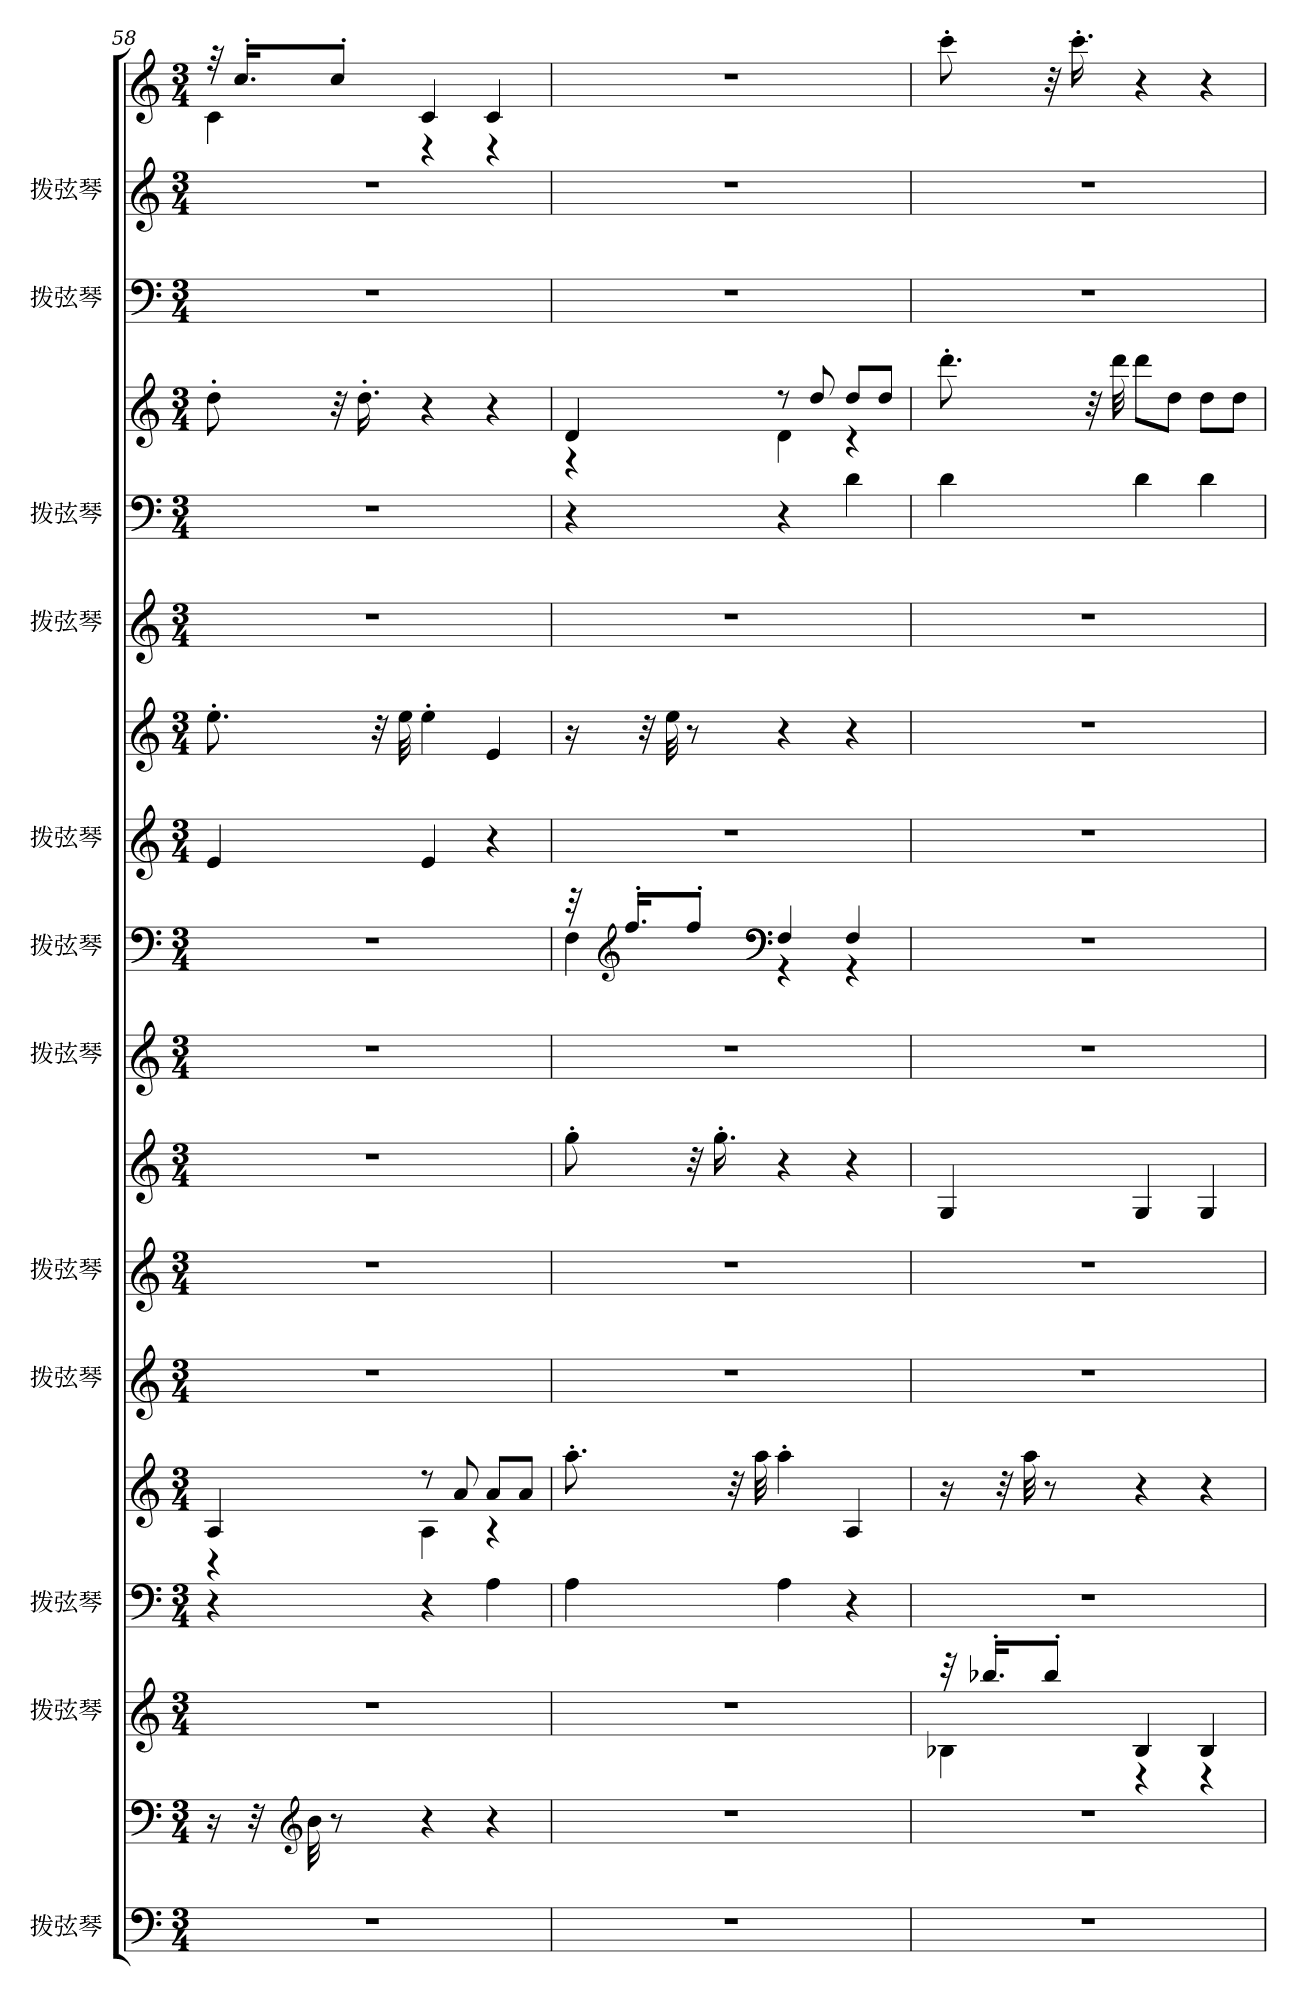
**kern	**kern	**kern	**kern	**kern	**kern	**kern	**kern	**kern	**kern	**kern	**kern	**kern	**kern	**kern	**kern	**kern	**kern
*part12	*part12	*part11	*part10	*part10	*part9	*part8	*part8	*part7	*part6	*part5	*part5	*part4	*part3	*part3	*part2	*part1	*part1
*staff18	*staff17	*staff16	*staff15	*staff14	*staff13	*staff12	*staff11	*staff10	*staff9	*staff8	*staff7	*staff6	*staff5	*staff4	*staff3	*staff2	*staff1
*I"拨弦琴	*	*I"拨弦琴	*I"拨弦琴	*	*I"拨弦琴	*I"拨弦琴	*	*I"拨弦琴	*I"拨弦琴	*I"拨弦琴	*	*I"拨弦琴	*I"拨弦琴	*	*I"拨弦琴	*I"拨弦琴	*
!!LO:PB:g=z
*clefF4	*clefF4	*clefG2	*clefF4	*clefG2	*clefG2	*clefG2	*clefG2	*clefG2	*clefF4	*clefG2	*clefG2	*clefG2	*clefF4	*clefG2	*clefF4	*clefG2	*clefG2
*k[]	*k[]	*k[]	*k[]	*k[]	*k[]	*k[]	*k[]	*k[]	*k[]	*k[]	*k[]	*k[]	*k[]	*k[]	*k[]	*k[]	*k[]
*M3/4	*M3/4	*M3/4	*M3/4	*M3/4	*M3/4	*M3/4	*M3/4	*M3/4	*M3/4	*M3/4	*M3/4	*M3/4	*M3/4	*M3/4	*M3/4	*M3/4	*M3/4
=58	=58	=58	=58	=58	=58	=58	=58	=58	=58	=58	=58	=58	=58	=58	=58	=58	=58
*	*	*	*	*^	*	*	*	*	*	*	*	*	*	*	*	*	*^
2.r	16r	2.r	4r	4A/	4r	2.r	2.r	2.r	2.r	2.r	4e/	8.ee'\	2.r	2.r	8dd'\	2.r	2.r	32r	4c\
.	.	.	.	.	.	.	.	.	.	.	.	.	.	.	.	.	.	16.cc'/KL	.
.	32r	.	.	.	.	.	.	.	.	.	.	.	.	.	.	.	.	.	.
*	*clefG2	*	*	*	*	*	*	*	*	*	*	*	*	*	*	*	*	*	*
.	32b\	.	.	.	.	.	.	.	.	.	.	.	.	.	.	.	.	.	.
.	8r	.	.	.	.	.	.	.	.	.	.	.	.	.	32r	.	.	8cc'/J	.
.	.	.	.	.	.	.	.	.	.	.	.	.	.	.	16.dd'\	.	.	.	.
.	.	.	.	.	.	.	.	.	.	.	.	32r	.	.	.	.	.	.	.
.	.	.	.	.	.	.	.	.	.	.	.	32ee\	.	.	.	.	.	.	.
.	4r	.	4r	8r	4A\	.	.	.	.	.	4e/	4ee'\	.	.	4r	.	.	4c/	4r
.	.	.	.	8a/	.	.	.	.	.	.	.	.	.	.	.	.	.	.	.
.	4r	.	4A\	8a/L	4r	.	.	.	.	.	4r	4e/	.	.	4r	.	.	4c/	4r
.	.	.	.	8a/J	.	.	.	.	.	.	.	.	.	.	.	.	.	.	.
*	*	*	*	*v	*v	*	*	*	*	*	*	*	*	*	*	*	*	*v	*v
=59	=59	=59	=59	=59	=59	=59	=59	=59	=59	=59	=59	=59	=59	=59	=59	=59	=59
*	*	*	*	*	*	*	*	*	*^	*	*	*	*	*^	*	*	*
2.r	2.r	2.r	4A\	8.aa'\	2.r	2.r	8gg'\	2.r	32r	4F\	2.r	16r	2.r	4r	4d/	4r	2.r	2.r	2.r
*	*	*	*	*	*	*	*	*	*clefG2	*	*	*	*	*	*	*	*	*	*
.	.	.	.	.	.	.	.	.	16.ff'/KL	.	.	.	.	.	.	.	.	.	.
.	.	.	.	.	.	.	.	.	.	.	.	32r	.	.	.	.	.	.	.
.	.	.	.	.	.	.	.	.	.	.	.	32ee\	.	.	.	.	.	.	.
.	.	.	.	.	.	.	32r	.	8ff'/J	.	.	8r	.	.	.	.	.	.	.
.	.	.	.	.	.	.	16.gg'\	.	.	.	.	.	.	.	.	.	.	.	.
.	.	.	.	32r	.	.	.	.	.	.	.	.	.	.	.	.	.	.	.
.	.	.	.	32aa\	.	.	.	.	.	.	.	.	.	.	.	.	.	.	.
*	*	*	*	*	*	*	*	*	*clefF4	*	*	*	*	*	*	*	*	*	*
.	.	.	4A\	4aa'\	.	.	4r	.	4F/	4r	.	4r	.	4r	8r	4d\	.	.	.
.	.	.	.	.	.	.	.	.	.	.	.	.	.	.	8dd/	.	.	.	.
.	.	.	4r	4A/	.	.	4r	.	4F/	4r	.	4r	.	4d\	8dd/L	4r	.	.	.
.	.	.	.	.	.	.	.	.	.	.	.	.	.	.	8dd/J	.	.	.	.
*	*	*	*	*	*	*	*	*	*v	*v	*	*	*	*	*v	*v	*	*	*
=60	=60	=60	=60	=60	=60	=60	=60	=60	=60	=60	=60	=60	=60	=60	=60	=60	=60
*	*	*^	*	*	*	*	*	*	*	*	*	*	*	*	*	*	*
2.r	2.r	32r	4B-X\	2.r	16r	2.r	2.r	4G/	2.r	2.r	2.r	2.r	2.r	4d\	8.ddd'\	2.r	2.r	8ccc'\
.	.	16.bb-X'/KL	.	.	.	.	.	.	.	.	.	.	.	.	.	.	.	.
.	.	.	.	.	32r	.	.	.	.	.	.	.	.	.	.	.	.	.
.	.	.	.	.	32aa\	.	.	.	.	.	.	.	.	.	.	.	.	.
.	.	8bb-'/J	.	.	8r	.	.	.	.	.	.	.	.	.	.	.	.	32r
.	.	.	.	.	.	.	.	.	.	.	.	.	.	.	.	.	.	16.ccc'\
.	.	.	.	.	.	.	.	.	.	.	.	.	.	.	32r	.	.	.
.	.	.	.	.	.	.	.	.	.	.	.	.	.	.	32ddd\	.	.	.
.	.	4B-/	4r	.	4r	.	.	4G/	.	.	.	.	.	4d\	8ddd\L	.	.	4r
.	.	.	.	.	.	.	.	.	.	.	.	.	.	.	8dd\J	.	.	.
.	.	4B-/	4r	.	4r	.	.	4G/	.	.	.	.	.	4d\	8dd\L	.	.	4r
.	.	.	.	.	.	.	.	.	.	.	.	.	.	.	8dd\J	.	.	.
*	*	*v	*v	*	*	*	*	*	*	*	*	*	*	*	*	*	*	*
=	=	=	=	=	=	=	=	=	=	=	=	=	=	=	=	=	=
*-	*-	*-	*-	*-	*-	*-	*-	*-	*-	*-	*-	*-	*-	*-	*-	*-	*-
